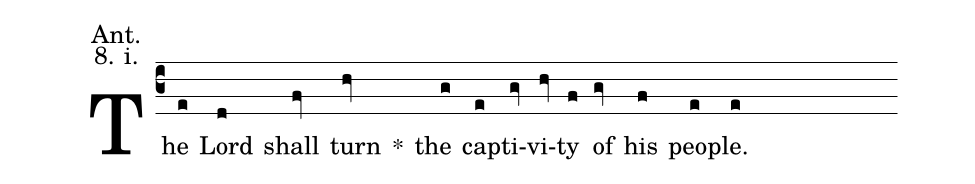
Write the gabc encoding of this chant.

annotation: Ant.;
annotation: 8. i.;
%%
(c3) The(e) Lord(d) shall(fv) turn(hv) <sp>*</sp>() the(g) cap(e)ti(gv)vi(hv)ty(f) of(gv) his(f) peo(e)ple.(e)
